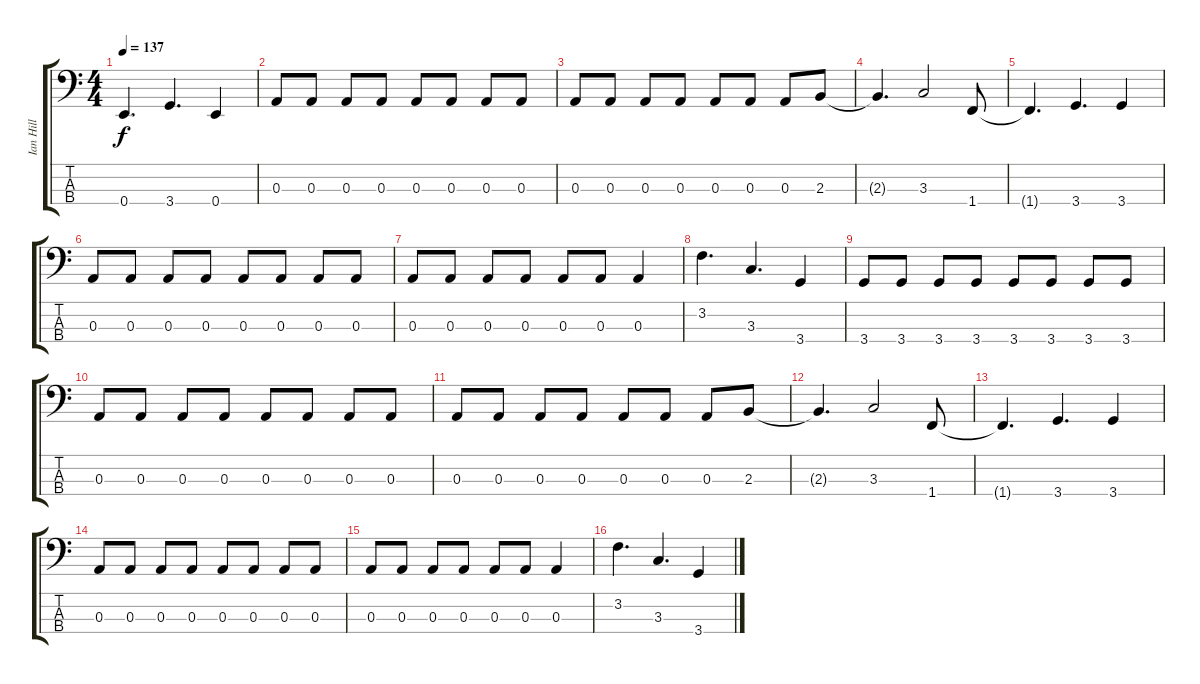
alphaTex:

\track ("Ian Hill" "Ian Hill") {instrument electricbasspick}
\staff {score tabs}
\tuning (G2 D2 A1 E1) {hide}
\ts (4 4)
\tempo 137
\clef f4
\ks c
0.4.4{d dy f} 3.4.4{d} 0.4.4 |
0.3.8 0.3.8 0.3.8 0.3.8 0.3.8 0.3.8 0.3.8 0.3.8 |
0.3.8 0.3.8 0.3.8 0.3.8 0.3.8 0.3.8 0.3.8 2.3.8 |
2.3{t}.4{d} 3.3.2 1.4.8 |
1.4{t}.4{d} 3.4.4{d} 3.4.4 |
0.3.8 0.3.8 0.3.8 0.3.8 0.3.8 0.3.8 0.3.8 0.3.8 |
0.3.8 0.3.8 0.3.8 0.3.8 0.3.8 0.3.8 0.3.4 |
3.2.4{d} 3.3.4{d} 3.4.4 |
3.4.8 3.4.8 3.4.8 3.4.8 3.4.8 3.4.8 3.4.8 3.4.8 |
0.3.8 0.3.8 0.3.8 0.3.8 0.3.8 0.3.8 0.3.8 0.3.8 |
0.3.8 0.3.8 0.3.8 0.3.8 0.3.8 0.3.8 0.3.8 2.3.8 |
2.3{t}.4{d} 3.3.2 1.4.8 |
1.4{t}.4{d} 3.4.4{d} 3.4.4 |
0.3.8 0.3.8 0.3.8 0.3.8 0.3.8 0.3.8 0.3.8 0.3.8 |
0.3.8 0.3.8 0.3.8 0.3.8 0.3.8 0.3.8 0.3.4 |
3.2.4{d} 3.3.4{d} 3.4.4
